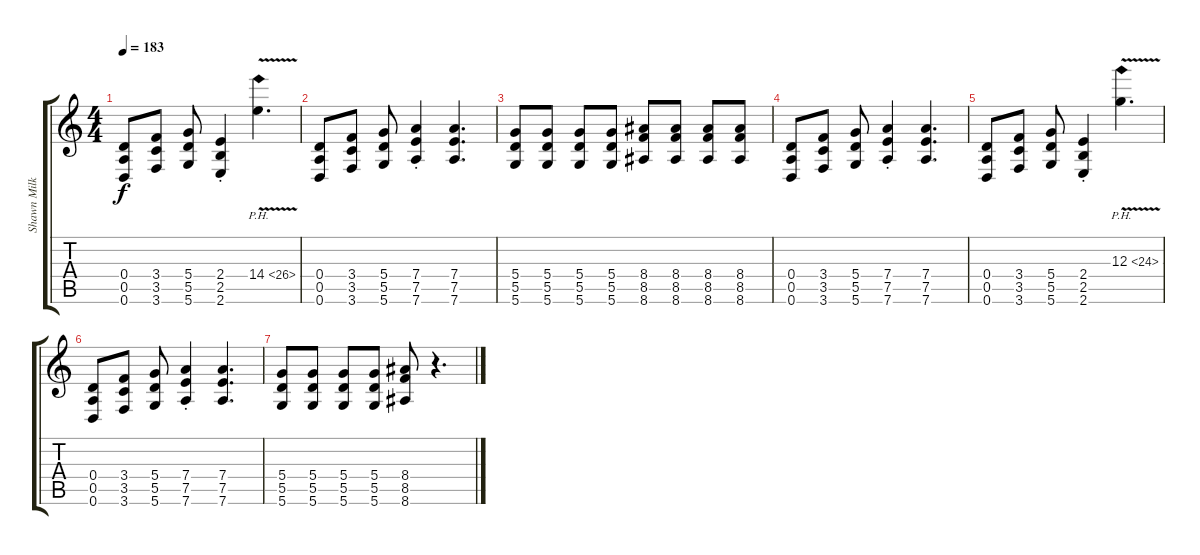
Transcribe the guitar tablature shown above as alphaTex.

\track ("Shawn Milke - Harmonic Guitar" "Shawn Milk") {instrument distortionguitar}
\staff {score tabs}
\tuning (E4 B3 G3 D3 A2 D2) {hide}
\ts (4 4)
\tempo 183
\clef g2
\ks c
(0.4 0.5 0.6).8{dy f} (3.4 3.5 3.6).8 (5.4 5.5 5.6).8 (2.4{st} 2.5{st} 2.6{st}).4 14.4{ph 12 v}.4{d} |
(0.4 0.5 0.6).8 (3.4 3.5 3.6).8 (5.4 5.5 5.6).8 (7.4{st} 7.5{st} 7.6{st}).4 (7.4 7.5 7.6).4{d} |
(5.4 5.5 5.6).8 (5.4 5.5 5.6).8 (5.4 5.5 5.6).8 (5.4 5.5 5.6).8 (8.4 8.5 8.6).8 (8.4 8.5 8.6).8 (8.4 8.5 8.6).8 (8.4 8.5 8.6).8 |
(0.4 0.5 0.6).8 (3.4 3.5 3.6).8 (5.4 5.5 5.6).8 (7.4{st} 7.5{st} 7.6{st}).4 (7.4 7.5 7.6).4{d} |
(0.4 0.5 0.6).8 (3.4 3.5 3.6).8 (5.4 5.5 5.6).8 (2.4{st} 2.5{st} 2.6{st}).4 12.3{ph 12 v}.4{d} |
(0.4 0.5 0.6).8 (3.4 3.5 3.6).8 (5.4 5.5 5.6).8 (7.4{st} 7.5{st} 7.6{st}).4 (7.4 7.5 7.6).4{d} |
(5.4 5.5 5.6).8 (5.4 5.5 5.6).8 (5.4 5.5 5.6).8 (5.4 5.5 5.6).8 (8.4 8.5 8.6).8 r.4{d}
